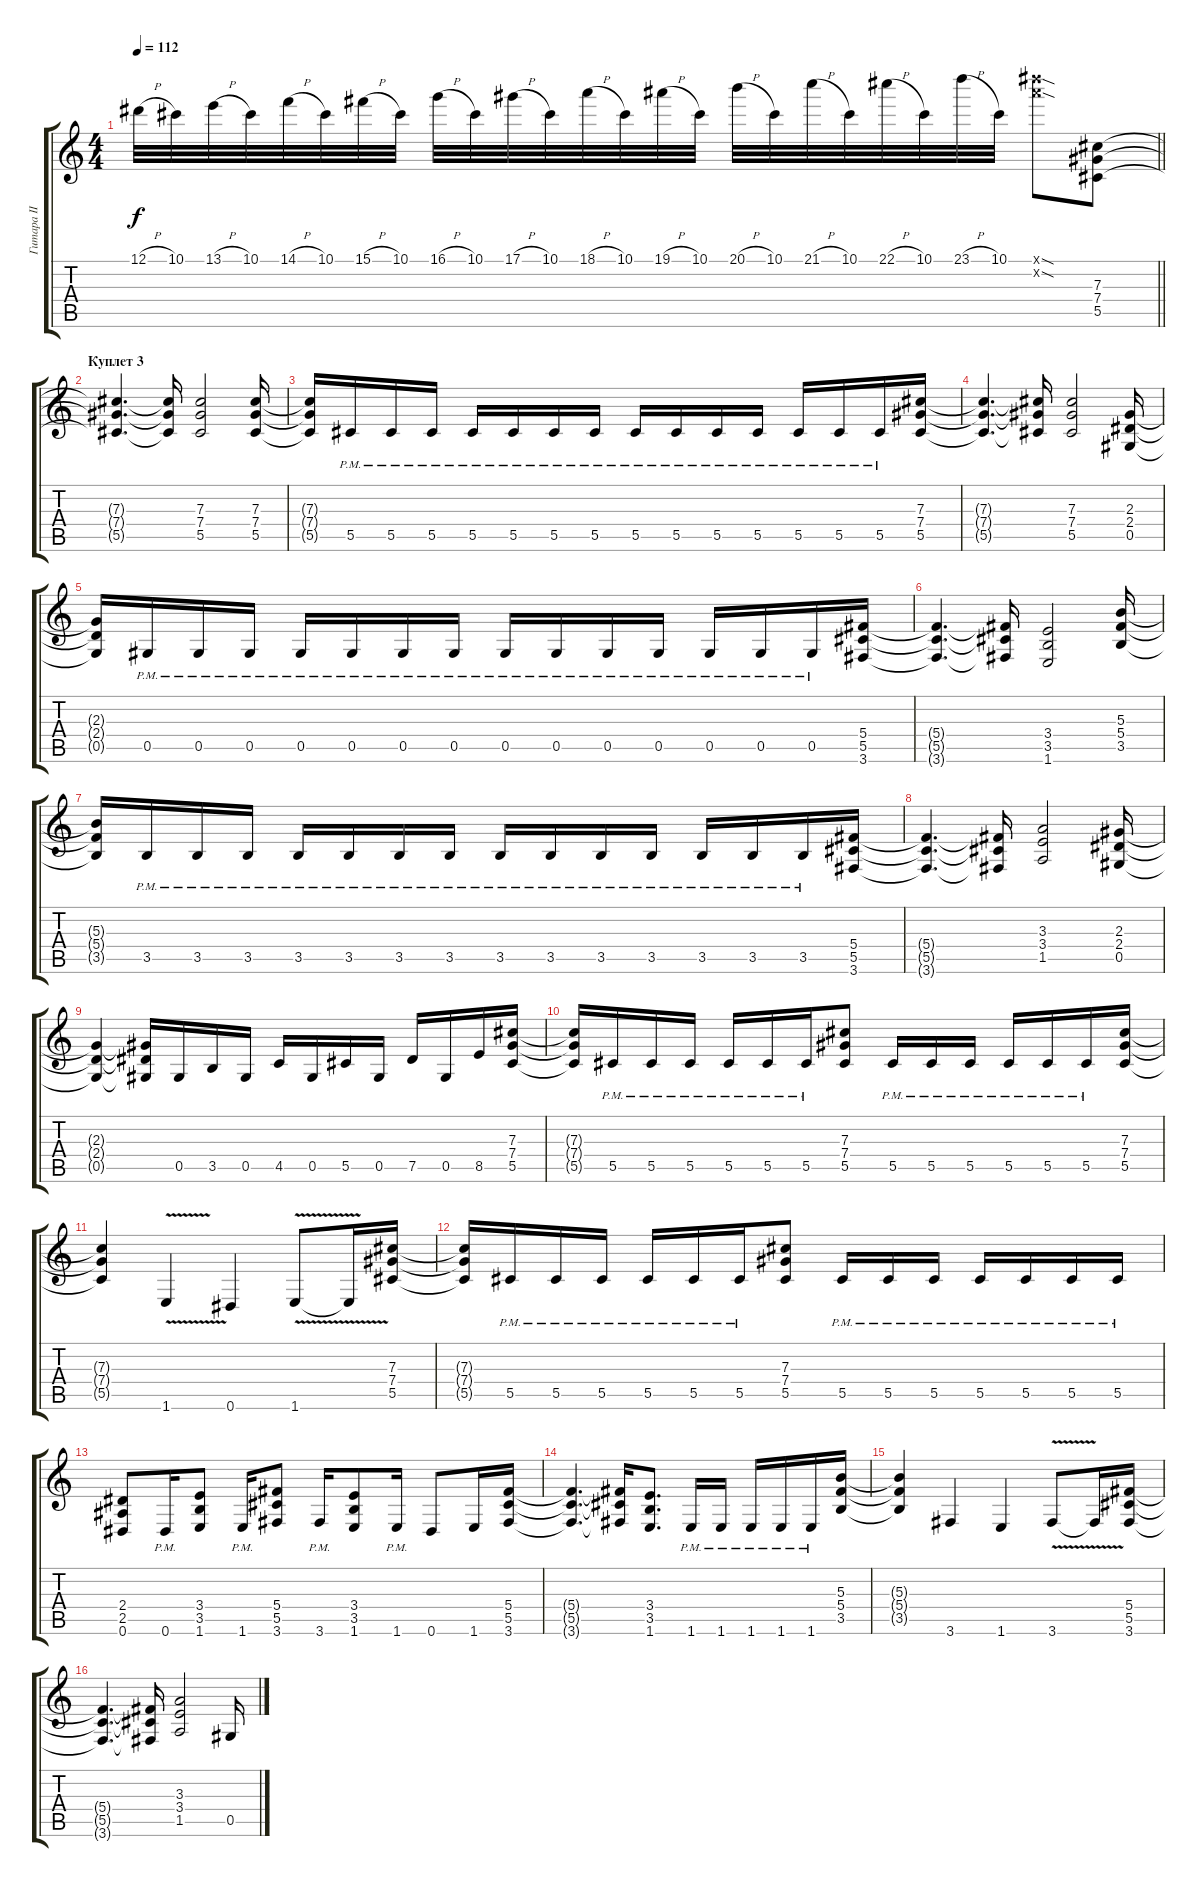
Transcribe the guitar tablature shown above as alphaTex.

\track ("Гитара II" "Гитара II") {instrument distortionguitar}
\staff {score tabs}
\tuning (Eb4 Bb3 Gb3 Db3 Ab2 Eb2) {hide}
\ts (4 4)
\tempo 112
\clef g2
\barLineRight lightlight
\ks aminor
12.1{h}.32{dy f} 10.1.32 13.1{h}.32 10.1.32 14.1{h}.32 10.1.32 15.1{h}.32 10.1.32 16.1{h}.32 10.1.32 17.1{h}.32 10.1.32 18.1{h}.32 10.1.32 19.1{h}.32 10.1.32 20.1{h}.32 10.1.32 21.1{h}.32 10.1.32 22.1{h}.32 10.1.32 23.1{h}.32 10.1.32 (24.1{sod x} 24.2{sod x}).8 (7.3 7.4 5.5).8{instrument distortionguitar} |
\section ("" "Куплет 3")
(7.3{t} 7.4{t} 5.5{t}).4{d} (7.3{t} 7.4{t} 5.5{t}).16 (7.3 7.4 5.5).2 (7.3 7.4 5.5).16 |
(7.3{t} 7.4{t} 5.5{t}).16 5.5{pm}.16 5.5{pm}.16 5.5{pm}.16 5.5{pm}.16 5.5{pm}.16 5.5{pm}.16 5.5{pm}.16 5.5{pm}.16 5.5{pm}.16 5.5{pm}.16 5.5{pm}.16 5.5{pm}.16 5.5{pm}.16 5.5{pm}.16 (7.3 7.4 5.5).16 |
(7.3{t} 7.4{t} 5.5{t}).4{d} (7.3{t} 7.4{t} 5.5{t}).16 (7.3 7.4 5.5).2 (2.3 2.4 0.5).16 |
(2.3{t} 2.4{t} 0.5{t}).16 0.5{pm}.16 0.5{pm}.16 0.5{pm}.16 0.5{pm}.16 0.5{pm}.16 0.5{pm}.16 0.5{pm}.16 0.5{pm}.16 0.5{pm}.16 0.5{pm}.16 0.5{pm}.16 0.5{pm}.16 0.5{pm}.16 0.5{pm}.16 (5.4 5.5 3.6).16 |
(5.4{t} 5.5{t} 3.6{t}).4{d} (5.4{t} 5.5{t} 3.6{t}).16 (3.4 3.5 1.6).2 (5.3 5.4 3.5).16 |
(5.3{t} 5.4{t} 3.5{t}).16 3.5{pm}.16 3.5{pm}.16 3.5{pm}.16 3.5{pm}.16 3.5{pm}.16 3.5{pm}.16 3.5{pm}.16 3.5{pm}.16 3.5{pm}.16 3.5{pm}.16 3.5{pm}.16 3.5{pm}.16 3.5{pm}.16 3.5{pm}.16 (5.4 5.5 3.6).16 |
(5.4{t} 5.5{t} 3.6{t}).4{d} (5.4{t} 5.5{t} 3.6{t}).16 (3.3 3.4 1.5).2 (2.3 2.4 0.5).16 |
(2.3{t} 2.4{t} 0.5{t}).4 (2.3{t} 2.4{t} 0.5{t}).16 0.5.16 3.5.16 0.5.16 4.5.16 0.5.16 5.5.16 0.5.16 7.5.16 0.5.16 8.5.16 (7.3 7.4 5.5).16 |
(7.3{t} 7.4{t} 5.5{t}).16 5.5{pm}.16 5.5{pm}.16 5.5{pm}.16 5.5{pm}.16 5.5{pm}.16 5.5{pm}.16 (7.3 7.4 5.5).8 5.5{pm}.16 5.5{pm}.16 5.5{pm}.16 5.5{pm}.16 5.5{pm}.16 5.5{pm}.16 (7.3 7.4 5.5).16 |
(7.3{t} 7.4{t} 5.5{t}).4 1.6{v}.4{balance 3} 0.6.4 1.6{v}.8 1.6{t}.16 (7.3 7.4 5.5).16{balance 8} |
(7.3{t} 7.4{t} 5.5{t}).16 5.5{pm}.16 5.5{pm}.16 5.5{pm}.16 5.5{pm}.16 5.5{pm}.16 5.5{pm}.16 (7.3 7.4 5.5).8 5.5{pm}.16 5.5{pm}.16 5.5{pm}.16 5.5{pm}.16 5.5{pm}.16 5.5{pm}.16 5.5{pm}.16 |
(2.4 2.5 0.6).8 0.6{pm}.16 (3.4 3.5 1.6).8 1.6{pm}.16 (5.4 5.5 3.6).8 3.6{pm}.16 (3.4 3.5 1.6).8 1.6{pm}.16 0.6.8 1.6.16 (5.4 5.5 3.6).16 |
(5.4{t} 5.5{t} 3.6{t}).4{d} (5.4{t} 5.5{t} 3.6{t}).16 (3.4 3.5 1.6).8{d} 1.6{pm}.16 1.6{pm}.16 1.6{pm}.16 1.6{pm}.16 1.6{pm}.16 (5.3 5.4 3.5).16 |
(5.3{t} 5.4{t} 3.5{t}).4 3.6.4{balance 3} 1.6.4 3.6{v}.8 3.6{t}.16 (5.4 5.5 3.6).16{balance 8} |
(5.4{t} 5.5{t} 3.6{t}).4{d} (5.4{t} 5.5{t} 3.6{t}).16 (3.3 3.4 1.5).2 0.5.16
